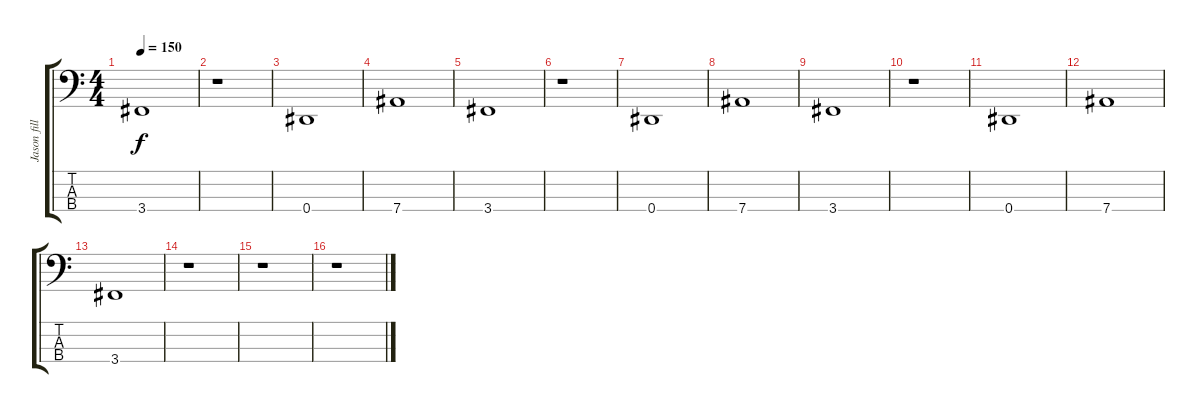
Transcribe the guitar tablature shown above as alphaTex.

\track ("Jason fills" "Jason fill") {instrument electricbasspick}
\staff {score tabs}
\tuning (Gb2 Db2 Ab1 Eb1) {hide}
\ts (4 4)
\tempo 150
\clef f4
\ks c
3.4.1{dy f} |
r.1 |
0.4.1 |
7.4.1 |
3.4.1 |
r.1 |
0.4.1 |
7.4.1 |
3.4.1 |
r.1 |
0.4.1 |
7.4.1 |
3.4.1 |
r.1 |
r.1 |
r.1
